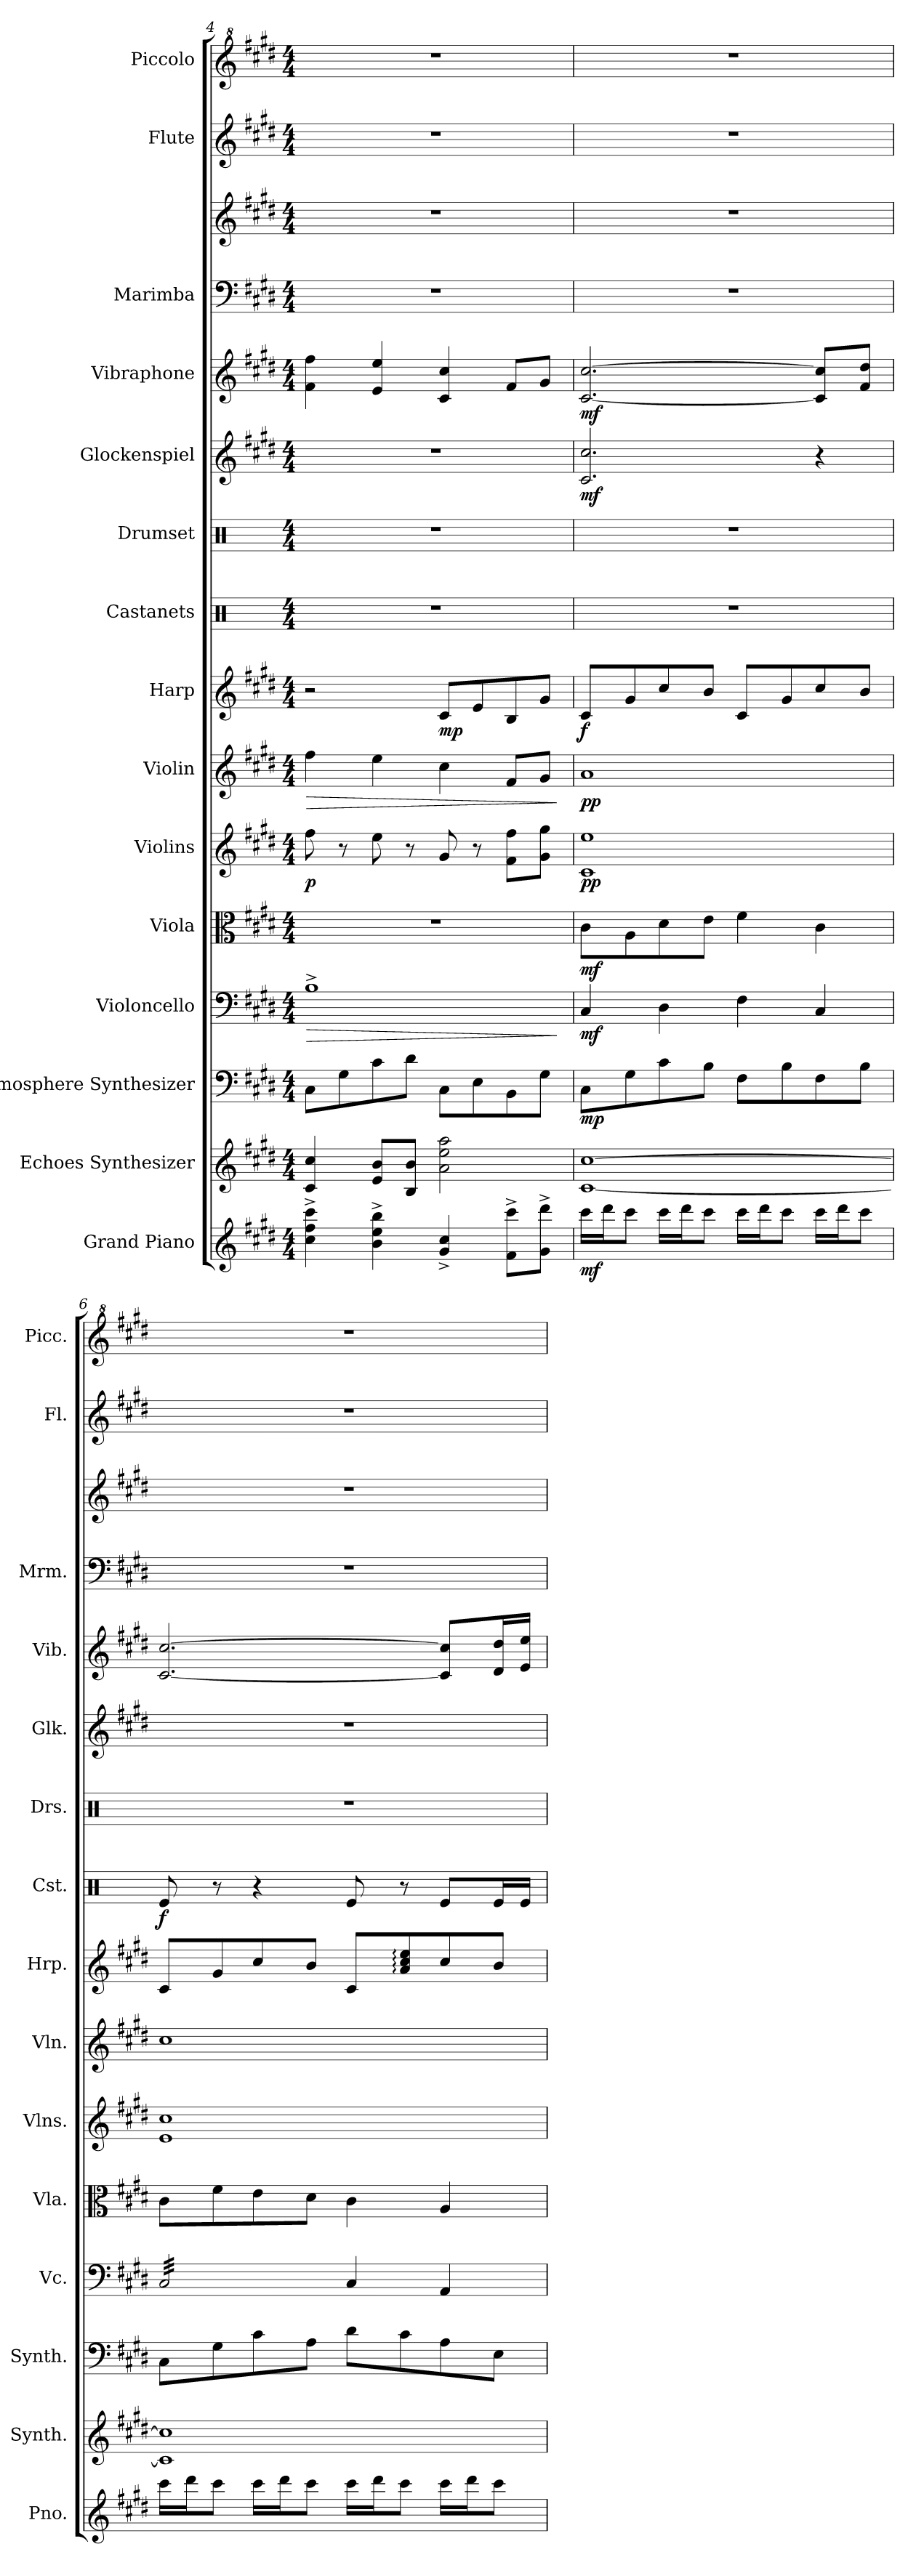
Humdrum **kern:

**kern	**dynam	**kern	**dynam	**kern	**dynam	**kern	**dynam	**kern	**dynam	**kern	**dynam	**kern	**dynam	**kern	**dynam	**kern	**dynam	**kern	**kern	**dynam	**kern	**dynam	**kern	**kern	**kern	**kern
*part15	*part15	*part14	*part14	*part13	*part13	*part12	*part12	*part11	*part11	*part10	*part10	*part9	*part9	*part8	*part8	*part7	*part7	*part6	*part5	*part5	*part4	*part4	*part3	*part3	*part2	*part1
*staff16	*staff16	*staff15	*staff15	*staff14	*staff14	*staff13	*staff13	*staff12	*staff12	*staff11	*staff11	*staff10	*staff10	*staff9	*staff9	*staff8	*staff8	*staff7	*staff6	*staff6	*staff5	*staff5	*staff4	*staff3	*staff2	*staff1
*I"Grand Piano	*	*I"Echoes Synthesizer	*	*I"Atmosphere Synthesizer	*	*I"Violoncello	*	*I"Viola	*	*I"Violins	*	*I"Violin	*	*I"Harp	*	*I"Castanets	*	*I"Drumset	*I"Glockenspiel	*	*I"Vibraphone	*	*I"Marimba	*	*I"Flute	*I"Piccolo
*I'Pno.	*	*I'Synth.	*	*I'Synth.	*	*I'Vc.	*	*I'Vla.	*	*I'Vlns.	*	*I'Vln.	*	*I'Hrp.	*	*I'Cst.	*	*I'Drs.	*I'Glk.	*	*I'Vib.	*	*I'Mrm.	*	*I'Fl.	*I'Picc.
*clefG2	*	*clefG2	*	*clefF4	*	*clefF4	*	*clefC3	*	*clefG2	*	*clefG2	*	*clefG2	*	*clefX	*	*clefX	*clefG2	*	*clefG2	*	*clefF4	*clefG2	*clefG2	*clefG^2
*	*	*	*	*	*	*	*	*	*	*	*	*	*	*	*	*	*	*	*ITrd-14c-24	*	*	*	*	*	*	*ITrd-7c-12
*k[f#c#g#d#]	*	*k[f#c#g#d#]	*	*k[f#c#g#d#]	*	*k[f#c#g#d#]	*	*k[f#c#g#d#]	*	*k[f#c#g#d#]	*	*k[f#c#g#d#]	*	*k[f#c#g#d#]	*	*k[]	*	*k[]	*k[f#c#g#d#]	*	*k[f#c#g#d#]	*	*k[f#c#g#d#]	*k[f#c#g#d#]	*k[f#c#g#d#]	*k[f#c#g#d#]
*M4/4	*	*M4/4	*	*M4/4	*	*M4/4	*	*M4/4	*	*M4/4	*	*M4/4	*	*M4/4	*	*M4/4	*	*M4/4	*M4/4	*	*M4/4	*	*M4/4	*M4/4	*M4/4	*M4/4
=4	=4	=4	=4	=4	=4	=4	=4	=4	=4	=4	=4	=4	=4	=4	=4	=4	=4	=4	=4	=4	=4	=4	=4	=4	=4	=4
!	!	!	!	!	!	!	!LO:HP:b	!	!	!	!LO:DY:b	!	!LO:HP:b	!	!	!	!	!	!	!	!	!	!	!	!	!
4cc#\^ 4ff#\^ 4ccc#\^	.	4c#/ 4cc#/	.	8C#\L	.	1B^	>	1r	.	8ff#\	p	4ff#\	>	2r	.	1r	.	1r	1r	.	4f#\ 4ff#\	.	1r	1r	1r	1r
.	.	.	.	8G#\	.	.	.	.	.	8r	.	.	.	.	.	.	.	.	.	.	.	.	.	.	.	.
4b\^ 4ee\^ 4bb\^	.	8e/ 8b/L	.	8c#\	.	.	.	.	.	8ee\	.	4ee\	.	.	.	.	.	.	.	.	4e/ 4ee/	.	.	.	.	.
.	.	8B/ 8b/J	.	8d#\J	.	.	.	.	.	8r	.	.	.	.	.	.	.	.	.	.	.	.	.	.	.	.
!	!	!	!	!	!	!	!	!	!	!	!	!	!	!	!LO:DY:b	!	!	!	!	!	!	!	!	!	!	!
4g#/^ 4cc#/^	.	2a\ 2ee\ 2aa\	.	8C#\L	.	.	.	.	.	8g#/	.	4cc#\	.	8c#/L	mp	.	.	.	.	.	4c#/ 4cc#/	.	.	.	.	.
.	.	.	.	8E\	.	.	.	.	.	8r	.	.	.	8e/	.	.	.	.	.	.	.	.	.	.	.	.
8f#\^ 8ccc#\^L	.	.	.	8BB\	.	.	.	.	.	8f#\ 8ff#\L	.	8f#/L	.	8B/	.	.	.	.	.	.	8f#/L	.	.	.	.	.
8g#\^ 8ddd#\^J	.	.	.	8G#\J	.	.	.	.	.	8g#\ 8gg#\J	.	8g#/J	.	8g#/J	.	.	.	.	.	.	8g#/J	.	.	.	.	.
.	.	.	.	.	.	.	]	.	.	.	.	.	]	.	.	.	.	.	.	.	.	.	.	.	.	.
!!LO:PB:g=z
=5	=5	=5	=5	=5	=5	=5	=5	=5	=5	=5	=5	=5	=5	=5	=5	=5	=5	=5	=5	=5	=5	=5	=5	=5	=5	=5
!	!LO:DY:b	!	!LO:DY:b	!	!LO:DY:b	!	!LO:DY:b	!	!LO:DY:b	!	!LO:DY:b	!	!LO:DY:b	!	!LO:DY:b	!	!	!	!	!LO:DY:b	!	!LO:DY:b	!	!	!	!
16ccc#\LL	mf	[1c# [1cc#	other-dynamics	8C#\L	mp	4C#/	mf	8c#\L	mf	1c# 1ee	pp	1a	pp	8c#/L	f	1r	.	1r	2.ccc#/ 2.cccc#/	mf	[2.c#/ [2.cc#/	mf	1r	1r	1r	1r
16ddd#\J	.	.	.	.	.	.	.	.	.	.	.	.	.	.	.	.	.	.	.	.	.	.	.	.	.	.
8ccc#\J	.	.	.	8G#\	.	.	.	8A\	.	.	.	.	.	8g#/	.	.	.	.	.	.	.	.	.	.	.	.
16ccc#\LL	.	.	.	8c#\	.	4D#\	.	8d#\	.	.	.	.	.	8cc#/	.	.	.	.	.	.	.	.	.	.	.	.
16ddd#\J	.	.	.	.	.	.	.	.	.	.	.	.	.	.	.	.	.	.	.	.	.	.	.	.	.	.
8ccc#\J	.	.	.	8B\J	.	.	.	8e\J	.	.	.	.	.	8b/J	.	.	.	.	.	.	.	.	.	.	.	.
16ccc#\LL	.	.	.	8F#\L	.	4F#\	.	4f#\	.	.	.	.	.	8c#/L	.	.	.	.	.	.	.	.	.	.	.	.
16ddd#\J	.	.	.	.	.	.	.	.	.	.	.	.	.	.	.	.	.	.	.	.	.	.	.	.	.	.
8ccc#\J	.	.	.	8B\	.	.	.	.	.	.	.	.	.	8g#/	.	.	.	.	.	.	.	.	.	.	.	.
16ccc#\LL	.	.	.	8F#\	.	4C#/	.	4c#\	.	.	.	.	.	8cc#/	.	.	.	.	4r	.	8c#/] 8cc#/]L	.	.	.	.	.
16ddd#\J	.	.	.	.	.	.	.	.	.	.	.	.	.	.	.	.	.	.	.	.	.	.	.	.	.	.
8ccc#\J	.	.	.	8B\J	.	.	.	.	.	.	.	.	.	8b/J	.	.	.	.	.	.	8f#/ 8dd#/J	.	.	.	.	.
=6	=6	=6	=6	=6	=6	=6	=6	=6	=6	=6	=6	=6	=6	=6	=6	=6	=6	=6	=6	=6	=6	=6	=6	=6	=6	=6
!	!	!	!	!	!	!	!	!	!	!	!	!	!	!	!	!	!LO:DY:b	!	!	!	!	!	!	!	!	!
*	*	*	*	*	*	*tremolo	*	*	*	*	*	*	*	*	*	*	*	*	*	*	*	*	*	*	*	*
16ccc#\LL	.	1c#] 1cc#]	.	8C#\L	.	32C#/LLL	.	8c#\L	.	1e 1cc#	.	1cc#	.	8c#/L	.	8Re/	f	1r	1r	.	[2.c#/ [2.cc#/	.	1r	1r	1r	1r
.	.	.	.	.	.	32C#/	.	.	.	.	.	.	.	.	.	.	.	.	.	.	.	.	.	.	.	.
16ddd#\J	.	.	.	.	.	32C#/	.	.	.	.	.	.	.	.	.	.	.	.	.	.	.	.	.	.	.	.
.	.	.	.	.	.	32C#/	.	.	.	.	.	.	.	.	.	.	.	.	.	.	.	.	.	.	.	.
8ccc#\J	.	.	.	8G#\	.	32C#/	.	8f#\	.	.	.	.	.	8g#/	.	8r	.	.	.	.	.	.	.	.	.	.
.	.	.	.	.	.	32C#/	.	.	.	.	.	.	.	.	.	.	.	.	.	.	.	.	.	.	.	.
.	.	.	.	.	.	32C#/	.	.	.	.	.	.	.	.	.	.	.	.	.	.	.	.	.	.	.	.
.	.	.	.	.	.	32C#/	.	.	.	.	.	.	.	.	.	.	.	.	.	.	.	.	.	.	.	.
16ccc#\LL	.	.	.	8c#\	.	32C#/	.	8e\	.	.	.	.	.	8cc#/	.	4r	.	.	.	.	.	.	.	.	.	.
.	.	.	.	.	.	32C#/	.	.	.	.	.	.	.	.	.	.	.	.	.	.	.	.	.	.	.	.
16ddd#\J	.	.	.	.	.	32C#/	.	.	.	.	.	.	.	.	.	.	.	.	.	.	.	.	.	.	.	.
.	.	.	.	.	.	32C#/	.	.	.	.	.	.	.	.	.	.	.	.	.	.	.	.	.	.	.	.
8ccc#\J	.	.	.	8A\J	.	32C#/	.	8d#\J	.	.	.	.	.	8b/J	.	.	.	.	.	.	.	.	.	.	.	.
.	.	.	.	.	.	32C#/	.	.	.	.	.	.	.	.	.	.	.	.	.	.	.	.	.	.	.	.
.	.	.	.	.	.	32C#/	.	.	.	.	.	.	.	.	.	.	.	.	.	.	.	.	.	.	.	.
.	.	.	.	.	.	32C#/JJJ	.	.	.	.	.	.	.	.	.	.	.	.	.	.	.	.	.	.	.	.
*	*	*	*	*	*	*Xtremolo	*	*	*	*	*	*	*	*	*	*	*	*	*	*	*	*	*	*	*	*
16ccc#\LL	.	.	.	8d#\L	.	4C#/	.	4c#\	.	.	.	.	.	8c#/L	.	8Re/	.	.	.	.	.	.	.	.	.	.
16ddd#\J	.	.	.	.	.	.	.	.	.	.	.	.	.	.	.	.	.	.	.	.	.	.	.	.	.	.
8ccc#\J	.	.	.	8c#\	.	.	.	.	.	.	.	.	.	8a/: 8cc#/: 8ee/:	.	8r	.	.	.	.	.	.	.	.	.	.
16ccc#\LL	.	.	.	8A\	.	4AA/	.	4A/	.	.	.	.	.	8cc#/	.	8Re/L	.	.	.	.	8c#/] 8cc#/]L	.	.	.	.	.
16ddd#\J	.	.	.	.	.	.	.	.	.	.	.	.	.	.	.	.	.	.	.	.	.	.	.	.	.	.
8ccc#\J	.	.	.	8E\J	.	.	.	.	.	.	.	.	.	8b/J	.	16Re/L	.	.	.	.	16d#/ 16dd#/L	.	.	.	.	.
.	.	.	.	.	.	.	.	.	.	.	.	.	.	.	.	16Re/JJ	.	.	.	.	16e/ 16ee/JJ	.	.	.	.	.
=	=	=	=	=	=	=	=	=	=	=	=	=	=	=	=	=	=	=	=	=	=	=	=	=	=	=
*-	*-	*-	*-	*-	*-	*-	*-	*-	*-	*-	*-	*-	*-	*-	*-	*-	*-	*-	*-	*-	*-	*-	*-	*-	*-	*-
